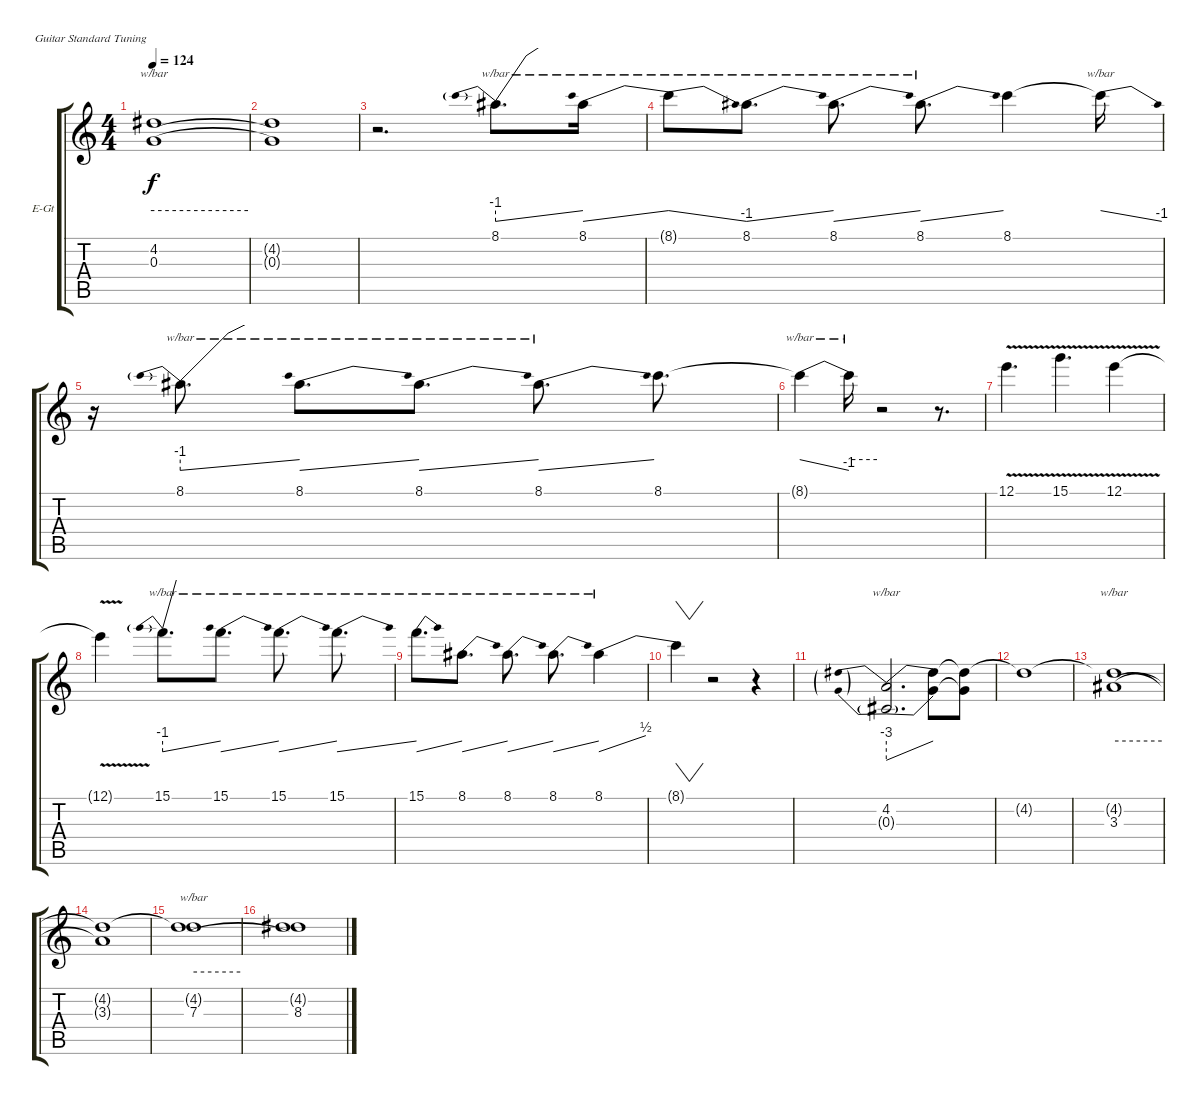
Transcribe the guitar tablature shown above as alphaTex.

\bracketExtendMode groupsimilarinstruments
\firstSystemTrackNameOrientation horizontal
\otherSystemsTrackNameOrientation horizontal
\track ("Jhon (guit. muted)" "E-Gt") {instrument electricguitarmuted}
\staff {score tabs}
\tuning (E4 B3 G3 D3 A2 E2)
\ts (4 4)
\tempo 124
\clef g2
\ks c
(0.3 4.2{t}).1{tbe (hold default 0 0 60 0) dy f} |
(4.2{t} 0.3{t}).1 |
r.2{d} 8.1.8{d tbe (predivedive default 0 -4 60 0)} 8.1.16{tbe (dive default 0 -4 60 0)} |
8.1{t}.8{tbe (dive default 0 0 60 -4)} 8.1.8{d tbe (dive default 0 -4 60 0)} 8.1.8{d tbe (dive default 0 -4 60 0)} 8.1.8{d tbe (dive default 0 -4 60 0)} 8.1.4 8.1{t}.16{tbe (dive default 0 0 60 -4)} |
r.16 8.1.8{d tbe (predivedive default 0 -4 60 0)} 8.1.8{d tbe (dive default 0 -4 60 0)} 8.1.8{d tbe (dive default 0 -4 60 0)} 8.1.8{d tbe (dive default 0 -4 60 0)} 8.1.8{d} |
8.1{t}.4{tbe (dive default 0 0 60 -4)} 8.1{t}.16{tbe (hold default 0 0 60 0)} r.2 r.8{d} |
12.1{v}.4{d} 15.1{v}.4{d} 12.1{v}.4 |
12.1{v t}.4 15.1.8{d tbe (predivedive default 0 -4 60 0)} 15.1.8{d tbe (dive default 0 -4 60 0)} 15.1.8{d tbe (dive default 0 -4 60 0)} 15.1.8{d tbe (dive default 0 -4 60 0)} |
15.1.8{d tbe (dive default 0 -4 60 0)} 8.1.8{d tbe (dive default 0 -4 60 0)} 8.1.8{d tbe (dive default 0 -4 60 0)} 8.1.8{d tbe (dive default 0 -4 60 0)} 8.1.4{tbe (dive default 0 -4 60 2)} |
8.1{t}.4{vw} r.2 r.4 |
(4.2 0.3{g}).2{d tbe (predivedive default 0 -12 60 0)} (4.2{t} 0.3{t}).8 (0.3{t} 4.2{t}).8 |
4.2{t}.1 |
(3.3 4.2{t}).1{tbe (hold default 0 0 60 0)} |
(3.3{t} 4.2{t}).1 |
(7.3 4.2{t}).1{tbe (hold default 0 0 60 0)} |
(8.3 4.2{t}).1
